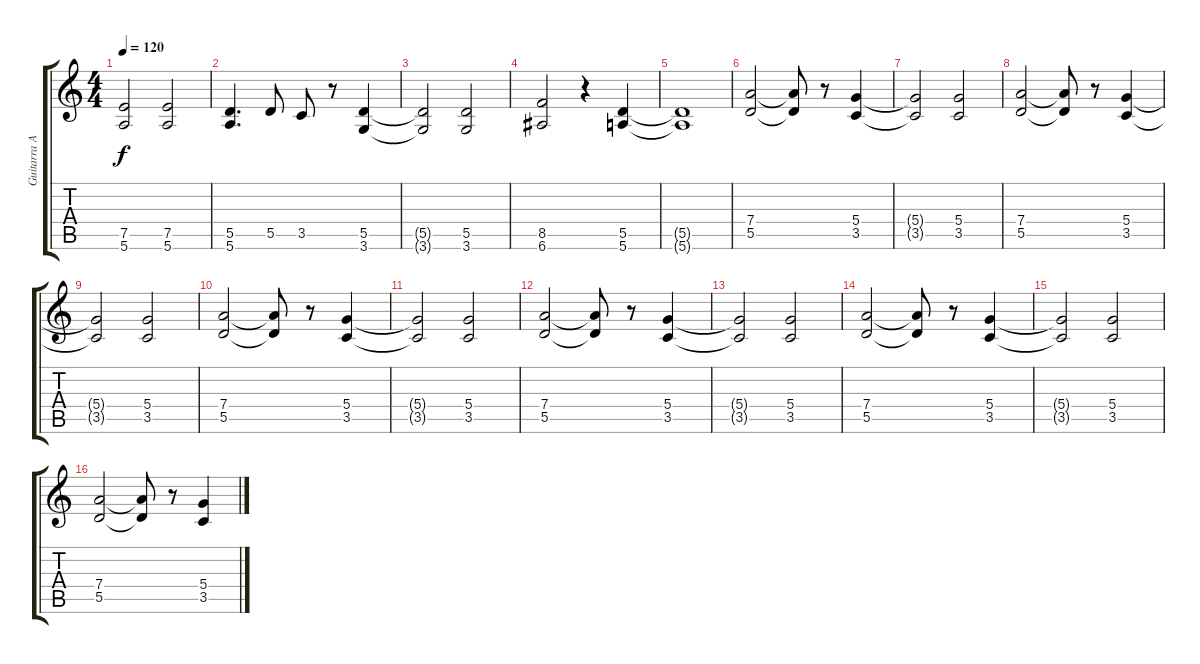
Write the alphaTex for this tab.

\track ("Guitarra Acustica" "Guitarra A") {instrument acousticguitarsteel}
\staff {score tabs}
\tuning (E4 B3 G3 D3 A2 E2) {hide}
\ts (4 4)
\tempo 120
\clef g2
\ks c
(7.5{t} 5.6{t}).2{dy f} (7.5 5.6).2 |
(5.5 5.6).4{d volume 16 instrument overdrivenguitar} 5.5.8 3.5.8 r.8 (5.5 3.6).4 |
(5.5{t} 3.6{t}).2 (5.5 3.6).2 |
(8.5 6.6).2 r.4 (5.5 5.6).4 |
(5.5{t} 5.6{t}).1 |
(7.4 5.5).2 (7.4{t} 5.5{t}).8 r.8 (5.4 3.5).4 |
(5.4{t} 3.5{t}).2 (5.4 3.5).2 |
(7.4 5.5).2 (7.4{t} 5.5{t}).8 r.8 (5.4 3.5).4 |
(5.4{t} 3.5{t}).2 (5.4 3.5).2 |
(7.4 5.5).2 (7.4{t} 5.5{t}).8 r.8 (5.4 3.5).4 |
(5.4{t} 3.5{t}).2 (5.4 3.5).2 |
(7.4 5.5).2 (7.4{t} 5.5{t}).8 r.8 (5.4 3.5).4 |
(5.4{t} 3.5{t}).2 (5.4 3.5).2 |
(7.4 5.5).2 (7.4{t} 5.5{t}).8 r.8 (5.4 3.5).4 |
(5.4{t} 3.5{t}).2 (5.4 3.5).2 |
(7.4 5.5).2 (7.4{t} 5.5{t}).8 r.8 (5.4 3.5).4
